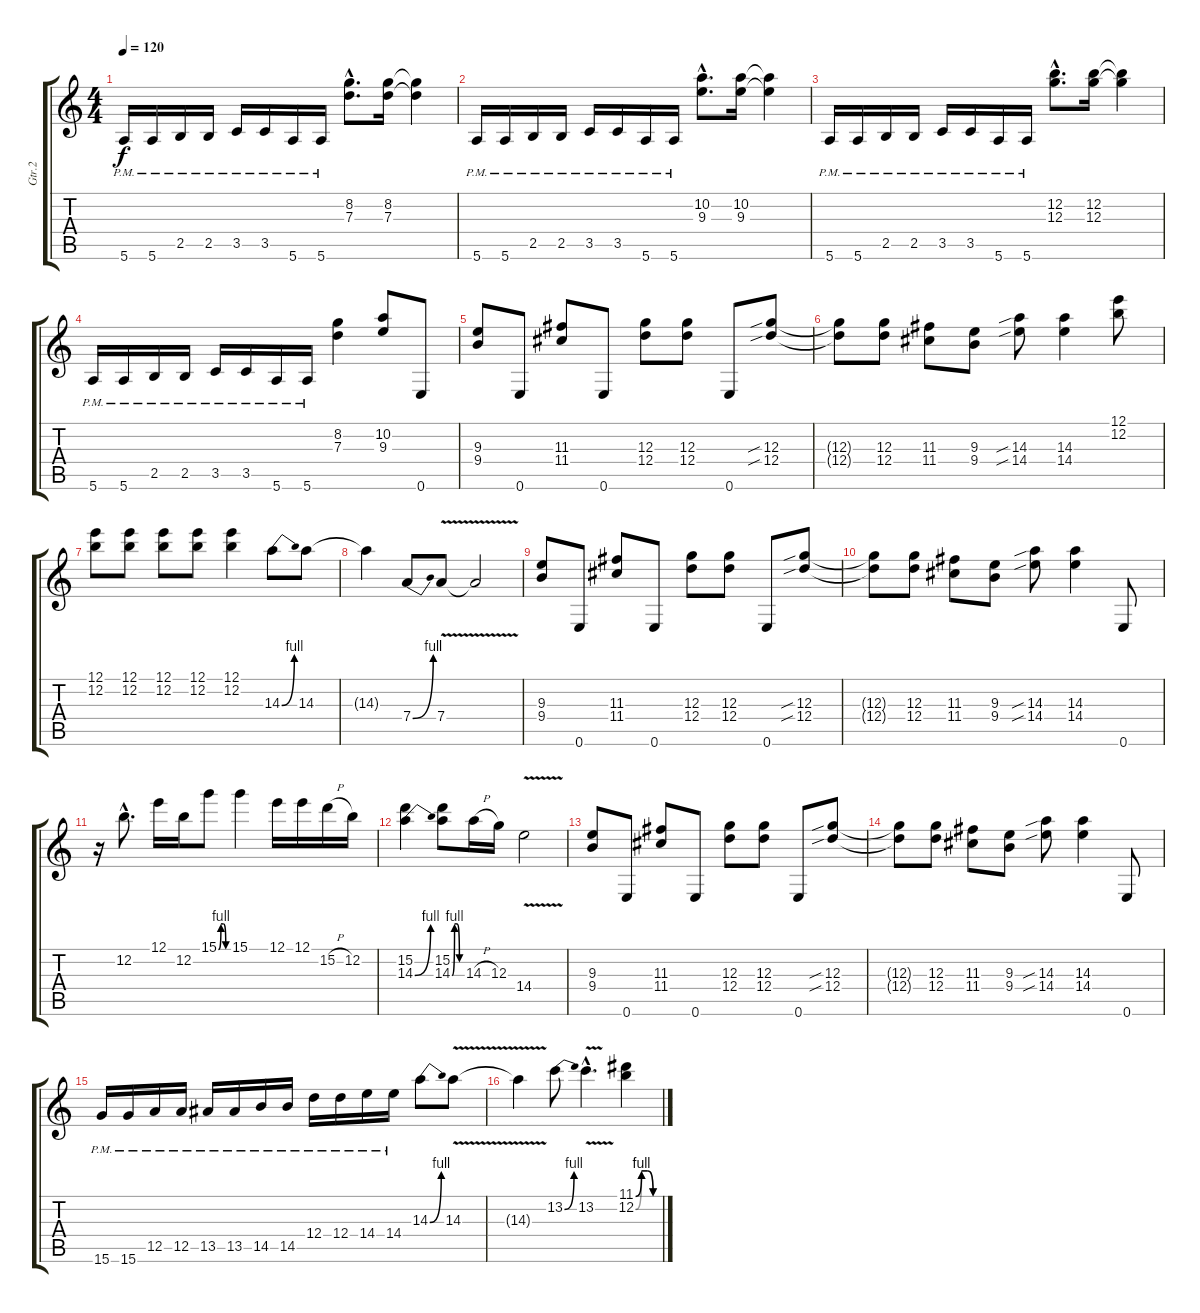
\track ("Gtr.2" "Gtr.2") {instrument distortionguitar}
\staff {score tabs}
\tuning (E4 B3 G3 D3 A2 E2) {hide}
\ts (4 4)
\tempo 120
\clef g2
\ks c
5.6{pm}.16{dy f} 5.6{pm}.16 2.5{pm}.16 2.5{pm}.16 3.5{pm}.16 3.5{pm}.16 5.6{pm}.16 5.6{pm}.16 (8.2{hac} 7.3{hac}).8{d} (8.2 7.3).16 (8.2{t} 7.3{t}).4 |
5.6{pm}.16 5.6{pm}.16 2.5{pm}.16 2.5{pm}.16 3.5{pm}.16 3.5{pm}.16 5.6{pm}.16 5.6{pm}.16 (10.2{hac} 9.3{hac}).8{d} (10.2 9.3).16 (10.2{t} 9.3{t}).4 |
5.6{pm}.16 5.6{pm}.16 2.5{pm}.16 2.5{pm}.16 3.5{pm}.16 3.5{pm}.16 5.6{pm}.16 5.6{pm}.16 (12.2{hac} 12.3{hac}).8{d} (12.2 12.3).16 (12.2{t} 12.3{t}).4 |
5.6{pm}.16 5.6{pm}.16 2.5{pm}.16 2.5{pm}.16 3.5{pm}.16 3.5{pm}.16 5.6{pm}.16 5.6{pm}.16 (8.2 7.3).4 (10.2 9.3).8 0.6.8 |
(9.3 9.4).8 0.6.8 (11.3 11.4).8 0.6.8 (12.3 12.4).8 (12.3 12.4).8 0.6.8 (12.3{sib} 12.4{sib}).8 |
(12.3{t} 12.4{t}).8 (12.3 12.4).8 (11.3 11.4).8 (9.3 9.4).8 (14.3{sib} 14.4{sib}).8 (14.3 14.4).4 (12.1 12.2).8 |
(12.1 12.2).8 (12.1 12.2).8 (12.1 12.2).8 (12.1 12.2).8 (12.1 12.2).4 14.3{be (bend 0 0 60 4)}.8 14.3.8 |
14.3{t}.4 7.4{be (bend 0 0 60 4)}.8 7.4{v}.8 7.4{t}.2 |
(9.3 9.4).8 0.6.8 (11.3 11.4).8 0.6.8 (12.3 12.4).8 (12.3 12.4).8 0.6.8 (12.3{sib} 12.4{sib}).8 |
(12.3{t} 12.4{t}).8 (12.3 12.4).8 (11.3 11.4).8 (9.3 9.4).8 (14.3{sib} 14.4{sib}).8 (14.3 14.4).4 0.6.8 |
r.16 12.2{hac}.8{d} 12.1.16 12.2.16 15.1{be (custom 0 0 15 4 30 4 45 0 60 0)}.8 15.1.4 12.1.16 12.1.16 15.2{h}.16 12.2.16 |
(15.2 14.3{be (bend 0 0 60 4)}).4 (15.2 14.3{be (custom 0 0 15 4 30 4 45 0 60 0)}).8 14.3{h}.16 12.3.16 14.4{v}.2 |
(9.3 9.4).8 0.6.8 (11.3 11.4).8 0.6.8 (12.3 12.4).8 (12.3 12.4).8 0.6.8 (12.3{sib} 12.4{sib}).8 |
(12.3{t} 12.4{t}).8 (12.3 12.4).8 (11.3 11.4).8 (9.3 9.4).8 (14.3{sib} 14.4{sib}).8 (14.3 14.4).4 0.6.8 |
15.6{pm}.16 15.6{pm}.16 12.5{pm}.16 12.5{pm}.16 13.5{pm}.16 13.5{pm}.16 14.5{pm}.16 14.5{pm}.16 12.4{pm}.16 12.4{pm}.16 14.4{pm}.16 14.4{pm}.16 14.3{be (bend 0 0 60 4)}.8 14.3{v}.8 |
14.3{t}.4 13.2{be (bend 0 0 60 4)}.8 13.2{v hac}.4{d} (11.1{be (custom 0 0 15 4 30 4 45 0 60 0)} 12.2{be (custom 0 0 15 4 30 4 45 0 60 0)}).4
